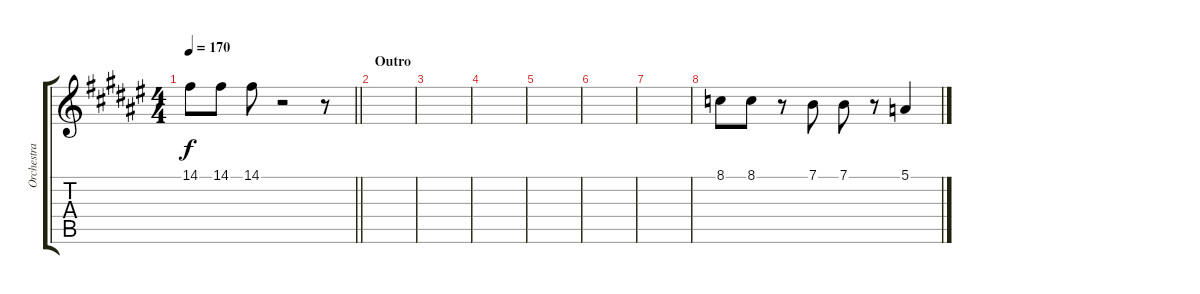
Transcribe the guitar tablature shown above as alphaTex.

\track ("Orchestra Hit" "Orchestra ") {instrument orchestrahit}
\staff {score tabs}
\tuning (E4 B3 G3 D3 A2 E2) {hide}
\ts (4 4)
\tempo 170
\clef g2
\barLineRight lightlight
\ks f#
14.1{t}.8{dy f} 14.1.8 14.1.8 r.2 r.8 |
\section ("" "Outro")
|
|
|
|
|
|
8.1.8 8.1.8 r.8 7.1.8 7.1.8 r.8 5.1.4
